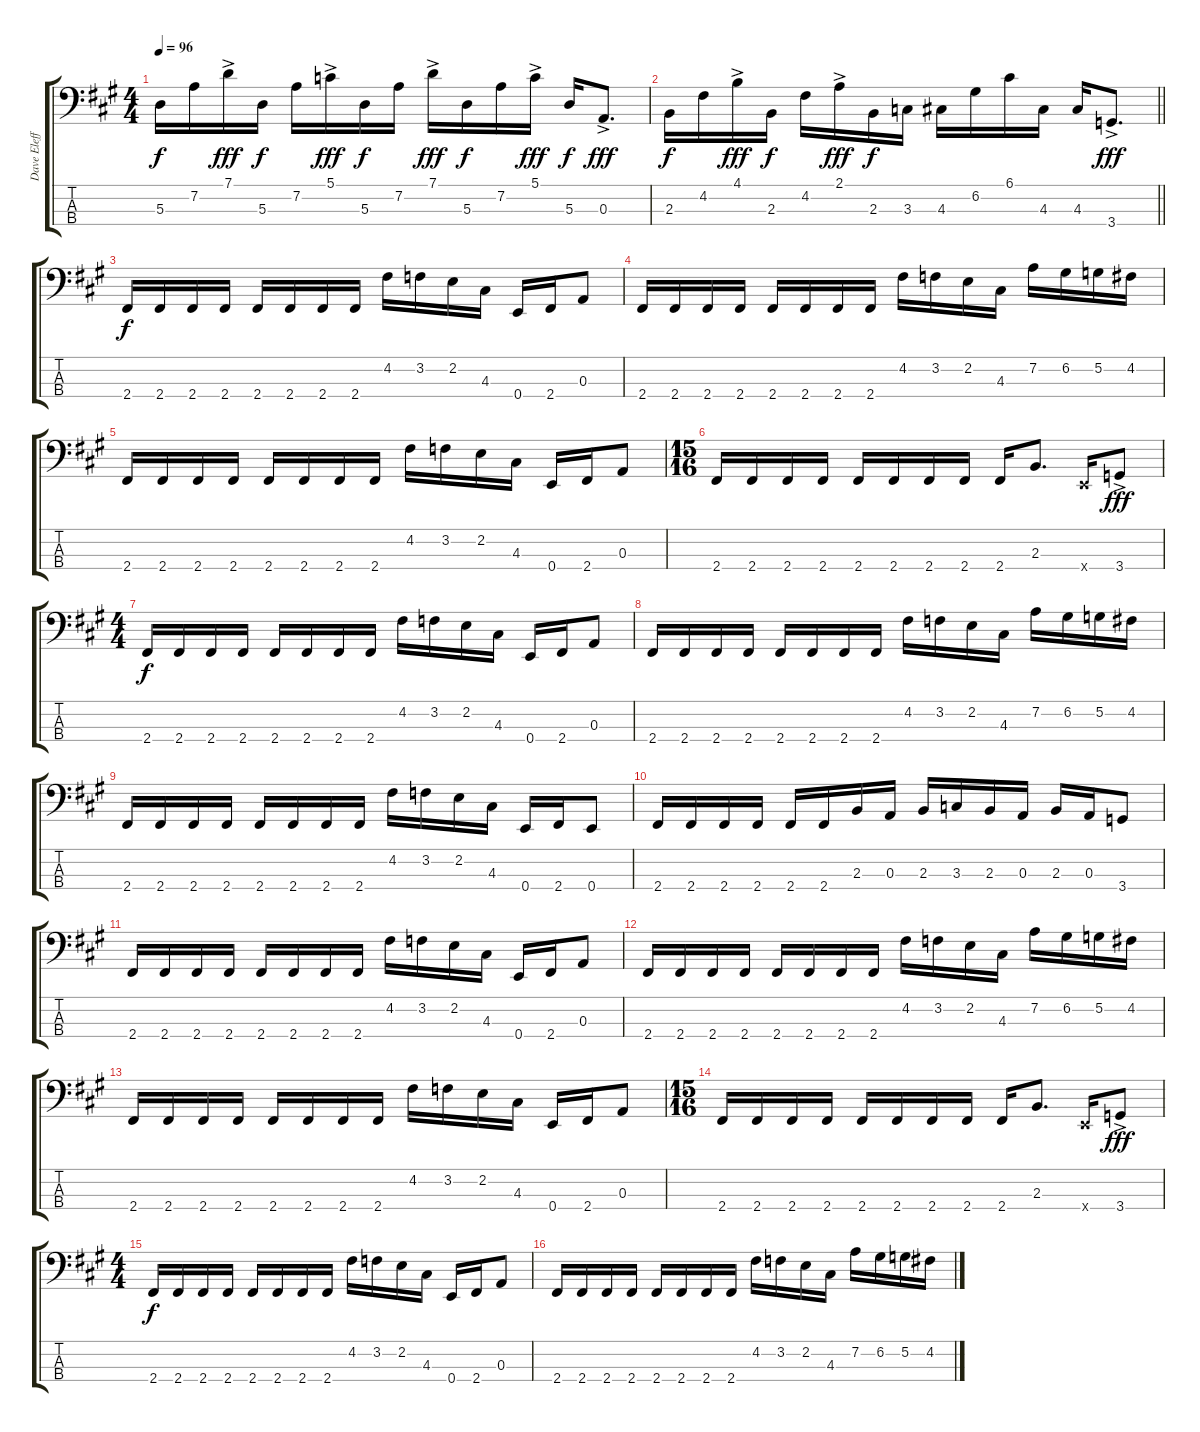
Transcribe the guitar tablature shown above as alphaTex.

\track ("Dave Eleffson" "Dave Eleff") {instrument electricbassfinger}
\staff {score tabs}
\tuning (G2 D2 A1 E1) {hide}
\ts (4 4)
\tempo 96
\clef f4
\ks f#minor
5.3.16{dy f} 7.2.16 7.1{ac}.16{dy fff} 5.3.16{dy f} 7.2.16 5.1{ac}.16{dy fff} 5.3.16{dy f} 7.2.16 7.1{ac}.16{dy fff} 5.3.16{dy f} 7.2.16 5.1{ac}.16{dy fff} 5.3.16{dy f} 0.3{ac}.8{d dy fff} |
\barLineRight lightlight
2.3.16{dy f} 4.2.16 4.1{ac}.16{dy fff} 2.3.16{dy f} 4.2.16 2.1{ac}.16{dy fff} 2.3.16{dy f} 3.3.16 4.3.16 6.2.16 6.1.16 4.3.16 4.3.16 3.4{ac}.8{d dy fff} |
2.4.16{dy f} 2.4.16 2.4.16 2.4.16 2.4.16 2.4.16 2.4.16 2.4.16 4.2.16 3.2.16 2.2.16 4.3.16 0.4.16 2.4.16 0.3.8 |
2.4.16 2.4.16 2.4.16 2.4.16 2.4.16 2.4.16 2.4.16 2.4.16 4.2.16 3.2.16 2.2.16 4.3.16 7.2.16 6.2.16 5.2.16 4.2.16 |
2.4.16 2.4.16 2.4.16 2.4.16 2.4.16 2.4.16 2.4.16 2.4.16 4.2.16 3.2.16 2.2.16 4.3.16 0.4.16 2.4.16 0.3.8 |
\ts (15 16)
2.4.16 2.4.16 2.4.16 2.4.16 2.4.16 2.4.16 2.4.16 2.4.16 2.4.16 2.3.8{d} 0.4{x}.16 3.4{ac}.8{dy fff} |
\ts (4 4)
2.4.16{dy f} 2.4.16 2.4.16 2.4.16 2.4.16 2.4.16 2.4.16 2.4.16 4.2.16 3.2.16 2.2.16 4.3.16 0.4.16 2.4.16 0.3.8 |
2.4.16 2.4.16 2.4.16 2.4.16 2.4.16 2.4.16 2.4.16 2.4.16 4.2.16 3.2.16 2.2.16 4.3.16 7.2.16 6.2.16 5.2.16 4.2.16 |
2.4.16 2.4.16 2.4.16 2.4.16 2.4.16 2.4.16 2.4.16 2.4.16 4.2.16 3.2.16 2.2.16 4.3.16 0.4.16 2.4.16 0.4.8 |
2.4.16 2.4.16 2.4.16 2.4.16 2.4.16 2.4.16 2.3.16 0.3.16 2.3.16 3.3.16 2.3.16 0.3.16 2.3.16 0.3.16 3.4.8 |
2.4.16 2.4.16 2.4.16 2.4.16 2.4.16 2.4.16 2.4.16 2.4.16 4.2.16 3.2.16 2.2.16 4.3.16 0.4.16 2.4.16 0.3.8 |
2.4.16 2.4.16 2.4.16 2.4.16 2.4.16 2.4.16 2.4.16 2.4.16 4.2.16 3.2.16 2.2.16 4.3.16 7.2.16 6.2.16 5.2.16 4.2.16 |
2.4.16 2.4.16 2.4.16 2.4.16 2.4.16 2.4.16 2.4.16 2.4.16 4.2.16 3.2.16 2.2.16 4.3.16 0.4.16 2.4.16 0.3.8 |
\ts (15 16)
2.4.16 2.4.16 2.4.16 2.4.16 2.4.16 2.4.16 2.4.16 2.4.16 2.4.16 2.3.8{d} 0.4{x}.16 3.4{ac}.8{dy fff} |
\ts (4 4)
2.4.16{dy f} 2.4.16 2.4.16 2.4.16 2.4.16 2.4.16 2.4.16 2.4.16 4.2.16 3.2.16 2.2.16 4.3.16 0.4.16 2.4.16 0.3.8 |
2.4.16 2.4.16 2.4.16 2.4.16 2.4.16 2.4.16 2.4.16 2.4.16 4.2.16 3.2.16 2.2.16 4.3.16 7.2.16 6.2.16 5.2.16 4.2.16
